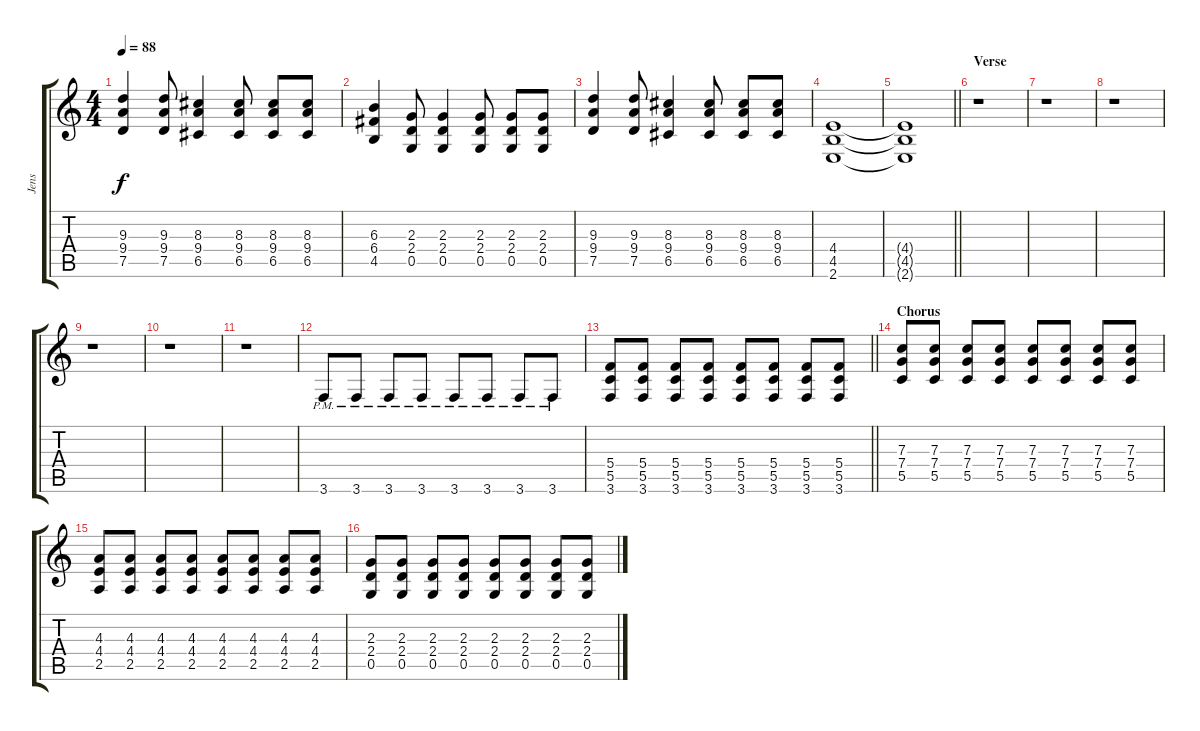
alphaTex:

\track ("Jens" "Jens") {instrument distortionguitar}
\staff {score tabs}
\tuning (D4 A3 F3 C3 G2 D2) {hide}
\ts (4 4)
\tempo 88
\clef g2
\ks c
(9.3 9.4 7.5).4{dy f} (9.3 9.4 7.5).8 (8.3 9.4 6.5).4 (8.3 9.4 6.5).8 (8.3 9.4 6.5).8 (8.3 9.4 6.5).8 |
(6.3 6.4 4.5).4 (2.3 2.4 0.5).8 (2.3 2.4 0.5).4 (2.3 2.4 0.5).8 (2.3 2.4 0.5).8 (2.3 2.4 0.5).8 |
(9.3 9.4 7.5).4 (9.3 9.4 7.5).8 (8.3 9.4 6.5).4 (8.3 9.4 6.5).8 (8.3 9.4 6.5).8 (8.3 9.4 6.5).8 |
(4.4 4.5 2.6).1 |
\barLineRight lightlight
(4.4{t} 4.5{t} 2.6{t}).1 |
\section ("" "Verse")
r.1 |
r.1 |
r.1 |
r.1 |
r.1 |
r.1 |
3.6{pm}.8 3.6{pm}.8 3.6{pm}.8 3.6{pm}.8 3.6{pm}.8 3.6{pm}.8 3.6{pm}.8 3.6{pm}.8 |
\barLineRight lightlight
(5.4 5.5 3.6).8 (5.4 5.5 3.6).8 (5.4 5.5 3.6).8 (5.4 5.5 3.6).8 (5.4 5.5 3.6).8 (5.4 5.5 3.6).8 (5.4 5.5 3.6).8 (5.4 5.5 3.6).8 |
\section ("" "Chorus")
(7.3 7.4 5.5).8 (7.3 7.4 5.5).8 (7.3 7.4 5.5).8 (7.3 7.4 5.5).8 (7.3 7.4 5.5).8 (7.3 7.4 5.5).8 (7.3 7.4 5.5).8 (7.3 7.4 5.5).8 |
(4.3 4.4 2.5).8 (4.3 4.4 2.5).8 (4.3 4.4 2.5).8 (4.3 4.4 2.5).8 (4.3 4.4 2.5).8 (4.3 4.4 2.5).8 (4.3 4.4 2.5).8 (4.3 4.4 2.5).8 |
(2.3 2.4 0.5).8 (2.3 2.4 0.5).8 (2.3 2.4 0.5).8 (2.3 2.4 0.5).8 (2.3 2.4 0.5).8 (2.3 2.4 0.5).8 (2.3 2.4 0.5).8 (2.3 2.4 0.5).8
